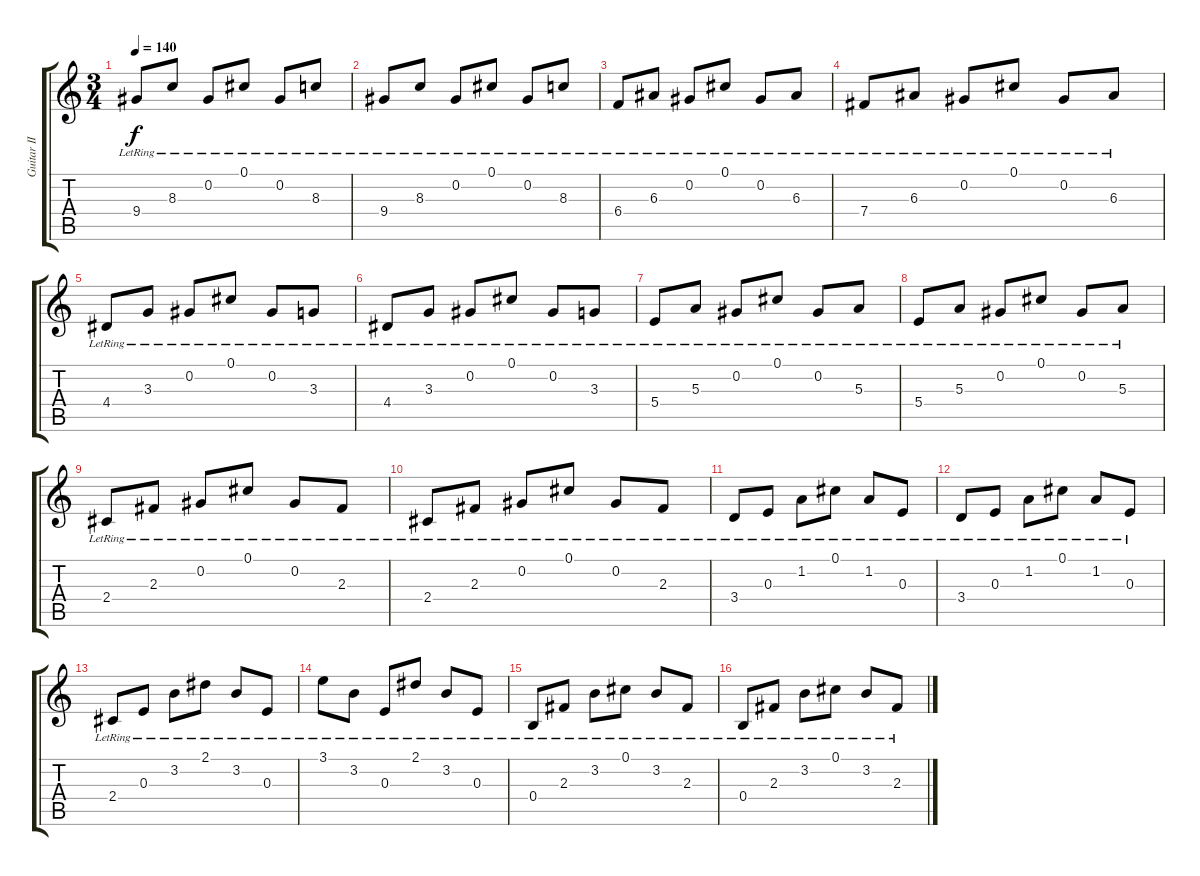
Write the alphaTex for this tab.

\track ("Guitar II" "Guitar II") {instrument distortionguitar}
\staff {score tabs}
\tuning (Db4 Ab3 E3 B2 Gb2 Db2) {hide}
\ts (3 4)
\tempo 140
\clef g2
\ks c
9.4{lr}.8{dy f} 8.3{lr}.8 0.2{lr}.8 0.1{lr}.8 0.2{lr}.8 8.3{lr}.8 |
9.4{lr}.8 8.3{lr}.8 0.2{lr}.8 0.1{lr}.8 0.2{lr}.8 8.3{lr}.8 |
6.4{lr}.8 6.3{lr}.8 0.2{lr}.8 0.1{lr}.8 0.2{lr}.8 6.3{lr}.8 |
7.4{lr}.8 6.3{lr}.8 0.2{lr}.8 0.1{lr}.8 0.2{lr}.8 6.3{lr}.8 |
4.4{lr}.8 3.3{lr}.8 0.2{lr}.8 0.1{lr}.8 0.2{lr}.8 3.3{lr}.8 |
4.4{lr}.8 3.3{lr}.8 0.2{lr}.8 0.1{lr}.8 0.2{lr}.8 3.3{lr}.8 |
5.4{lr}.8 5.3{lr}.8 0.2{lr}.8 0.1{lr}.8 0.2{lr}.8 5.3{lr}.8 |
5.4{lr}.8 5.3{lr}.8 0.2{lr}.8 0.1{lr}.8 0.2{lr}.8 5.3{lr}.8 |
2.4{lr}.8 2.3{lr}.8 0.2{lr}.8 0.1{lr}.8 0.2{lr}.8 2.3{lr}.8 |
2.4{lr}.8 2.3{lr}.8 0.2{lr}.8 0.1{lr}.8 0.2{lr}.8 2.3{lr}.8 |
3.4{lr}.8 0.3{lr}.8 1.2{lr}.8 0.1{lr}.8 1.2{lr}.8 0.3{lr}.8 |
3.4{lr}.8 0.3{lr}.8 1.2{lr}.8 0.1{lr}.8 1.2{lr}.8 0.3{lr}.8 |
2.4{lr}.8 0.3{lr}.8 3.2{lr}.8 2.1{lr}.8 3.2{lr}.8 0.3{lr}.8 |
3.1{lr}.8 3.2{lr}.8 0.3{lr}.8 2.1{lr}.8 3.2{lr}.8 0.3{lr}.8 |
0.4{lr}.8 2.3{lr}.8 3.2{lr}.8 0.1{lr}.8 3.2{lr}.8 2.3{lr}.8 |
0.4{lr}.8 2.3{lr}.8 3.2{lr}.8 0.1{lr}.8 3.2{lr}.8 2.3{lr}.8
